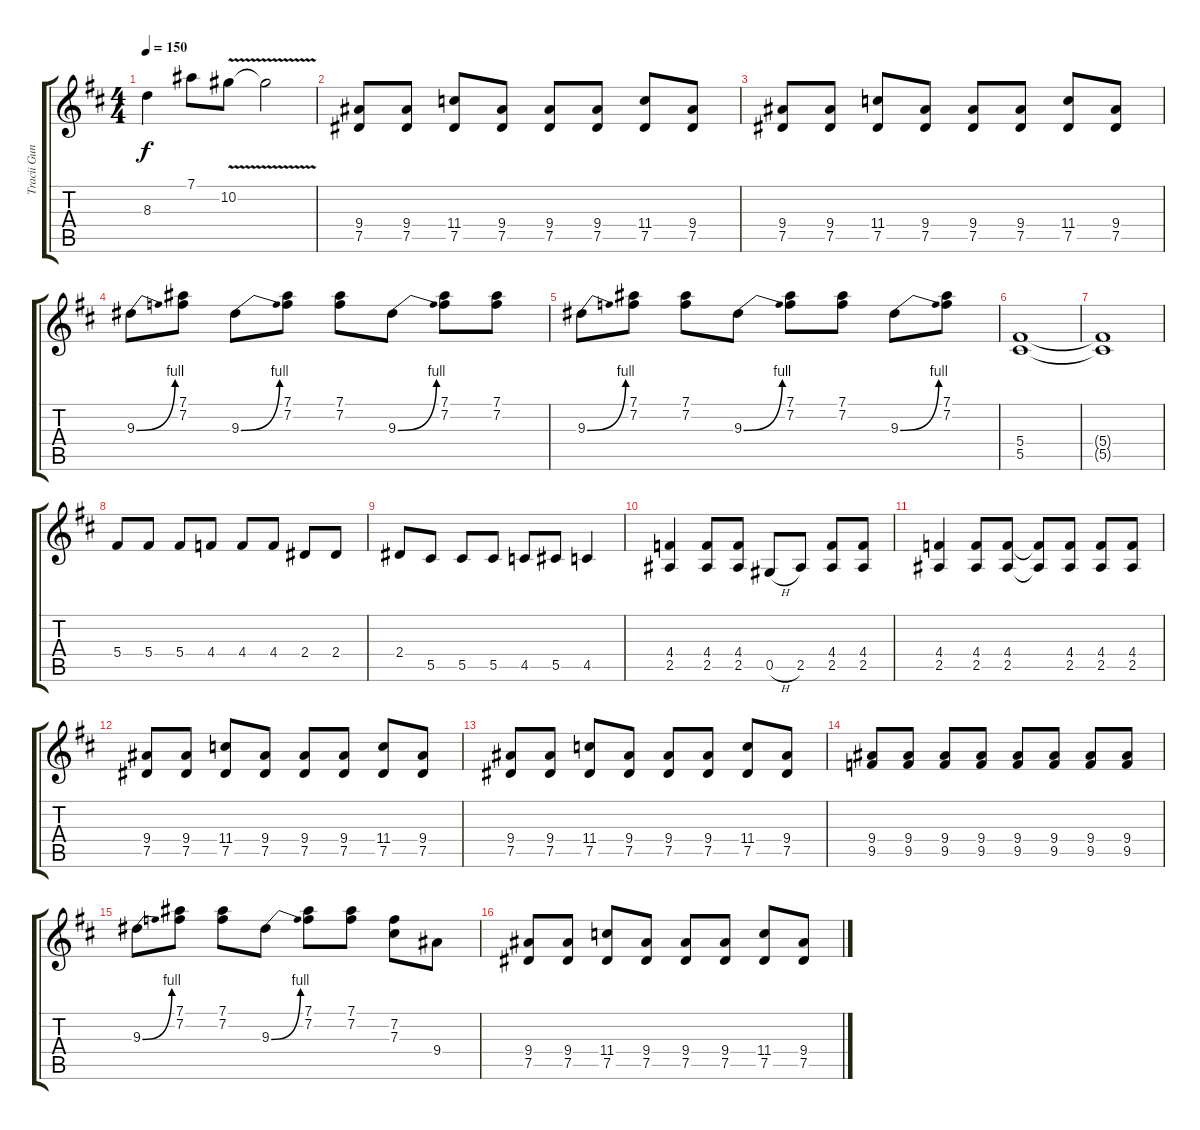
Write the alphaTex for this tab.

\track ("Tracii Guns" "Tracii Gun") {instrument distortionguitar}
\staff {score tabs}
\tuning (Eb4 Bb3 Gb3 Db3 Ab2 Eb2) {hide}
\ts (4 4)
\tempo 150
\clef g2
\ks d
8.3.4{dy f} 7.1.8 10.2{v}.8 10.2{t}.2 |
(9.4 7.5).8 (9.4 7.5).8 (11.4 7.5).8 (9.4 7.5).8 (9.4 7.5).8 (9.4 7.5).8 (11.4 7.5).8 (9.4 7.5).8 |
(9.4 7.5).8 (9.4 7.5).8 (11.4 7.5).8 (9.4 7.5).8 (9.4 7.5).8 (9.4 7.5).8 (11.4 7.5).8 (9.4 7.5).8 |
9.3{be (bend 0 0 60 4)}.8 (7.1 7.2).8 9.3{be (bend 0 0 60 4)}.8 (7.1 7.2).8 (7.1 7.2).8 9.3{be (bend 0 0 60 4)}.8 (7.1 7.2).8 (7.1 7.2).8 |
9.3{be (bend 0 0 60 4)}.8 (7.1 7.2).8 (7.1 7.2).8 9.3{be (bend 0 0 60 4)}.8 (7.1 7.2).8 (7.1 7.2).8 9.3{be (bend 0 0 60 4)}.8 (7.1 7.2).8 |
(5.4 5.5).1 |
(5.4{t} 5.5{t}).1 |
5.4.8 5.4.8 5.4.8 4.4.8 4.4.8 4.4.8 2.4.8 2.4.8 |
2.4.8 5.5.8 5.5.8 5.5.8 4.5.8 5.5.8 4.5.4 |
(4.4 2.5).4 (4.4 2.5).8 (4.4 2.5).8 0.5{h}.8 2.5.8 (4.4 2.5).8 (4.4 2.5).8 |
(4.4 2.5).4 (4.4 2.5).8 (4.4 2.5).8 (4.4{t} 2.5{t}).8 (4.4 2.5).8 (4.4 2.5).8 (4.4 2.5).8 |
(9.4 7.5).8 (9.4 7.5).8 (11.4 7.5).8 (9.4 7.5).8 (9.4 7.5).8 (9.4 7.5).8 (11.4 7.5).8 (9.4 7.5).8 |
(9.4 7.5).8 (9.4 7.5).8 (11.4 7.5).8 (9.4 7.5).8 (9.4 7.5).8 (9.4 7.5).8 (11.4 7.5).8 (9.4 7.5).8 |
(9.4 9.5).8 (9.4 9.5).8 (9.4 9.5).8 (9.4 9.5).8 (9.4 9.5).8 (9.4 9.5).8 (9.4 9.5).8 (9.4 9.5).8 |
9.3{be (bend 0 0 60 4)}.8 (7.1 7.2).8 (7.1 7.2).8 9.3{be (bend 0 0 60 4)}.8 (7.1 7.2).8 (7.1 7.2).8 (7.2 7.3).8 9.4.8 |
(9.4 7.5).8 (9.4 7.5).8 (11.4 7.5).8 (9.4 7.5).8 (9.4 7.5).8 (9.4 7.5).8 (11.4 7.5).8 (9.4 7.5).8
